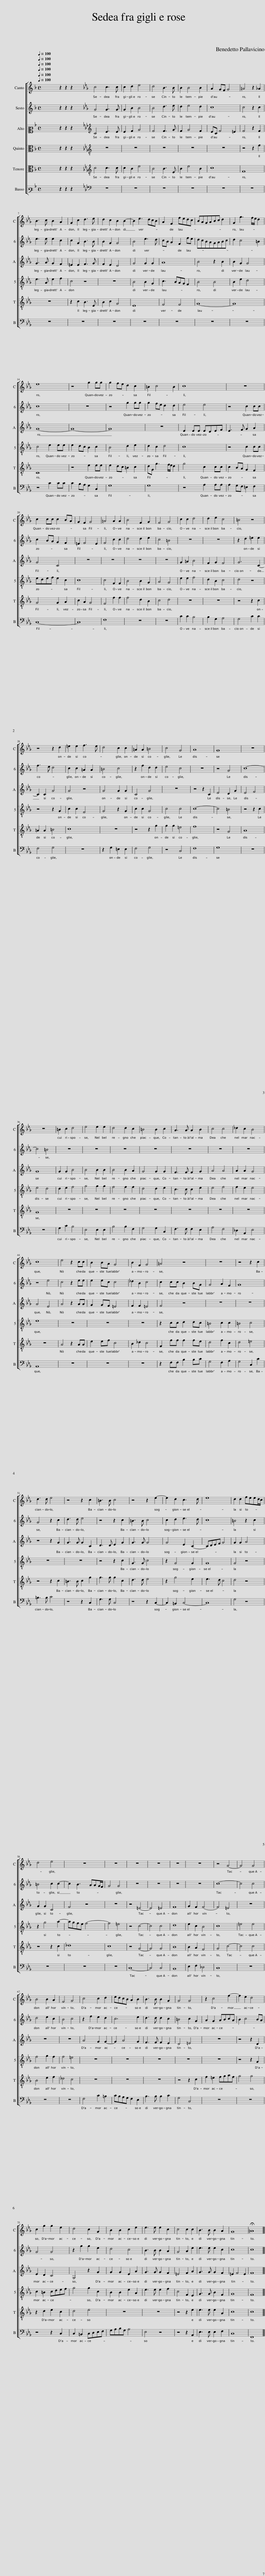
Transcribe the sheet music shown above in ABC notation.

X:1
%%score [ 1 2 3 [ 4 5 ] 6 ]
L:1/8
Q:1/4=100
M:4/4
I:linebreak $
K:F
V:1 treble
V:2 treble
V:3 alto2
V:4 alto
V:5 alto
V:6 bass3
V:1
 x8 | z2 z2 z2 x2 |[K:Eb] c4 c3 c | c2 d2 e4 | d4 B3 B | %5
 B2 B4 B2 | A2 GF G4 | =A4 z2 _A2 |$ B3 c B2 A2 | G2 c2 d3 e | %10
 d2 c2 B2 B2- | B2 e3 dcB | A2 F2 fedc | BAGABc d2 | G2 g3 f/e/ d2 |$ %15
 e8 | z4 g2 gg | g2 fe d2 c2 | =B2 c4 B2 | c8 | %20
 z8 |$ c2 cc c2 BA | G2 F2 G4 | =A4 A2 A2 | B4 F2 G2 | %25
 F4 G4 | c2 c2 d4 | d2 e2 c4 | =B4 z4 |$ z4 z2 d2 | %30
 =e2 e2 f3 e | d4 c2 c2 | =A2 A2 =B4 | c4 G4 | A8 | %35
 G8 | z8 |$ z8 | =B2 c2 d4 | e4 e2 e2 | %40
 d4 d2 c2 | =B4 B2 c2 | A3 A A2 B2 | c4 c4 | _d2 c2 B4 |$ %45
 c8 | e4 z2 cc | B2 BA G4 | B2 F2 G4 | =A4 z4 | %50
 z8 | z4 z2 c2 |$ d3 d e4 | z4 z2 c2 | =B3 B c4 | %55
 z4 z2 e2- | e2 d2 c3 d | e8 | d2 d2 feed/c/ |$ d4 e4 | %60
 z8 | z8 | z8 | z8 | z8 | %65
 z8 | z4 G4- | G4 G4 |$ B4 B2 A2 | F4 G4 | %70
 c4 c2 d2 | edcB A2 B2 | B3 B B2 G2 | G4 G4 | z2 c4 f2- | %75
 f2 e2 d4 |$ c2 g2 g2 e2 | d4 c2 G2 | B2 B2 c2 e2 | e3 e e2 c2 | %80
 c4 c2 c2 | B3 B B2 A2 | G8 | !fermata!=A8 |] %84
V:2
 x8 | z2 z2 z2 x2 |[K:Eb] G4 G3 G | G2 B2 B4 | B4 d3 e | %5
 d2 e4 d2 | c8 | c4 z2 c2 |$ e3 e e2 c2 | c2 G2 B3 B | %10
 B2 G2 G4 | B4 e3 d | cB A2 F2 fe | dcBAGABc | d2 c4 =B2 |$ %15
 c8 | z8 | z4 g2 gg | g2 fe d2 d2 | e4 e4 | %20
 z4 c2 cc |$ c2 BA G2 F2 | =E2 F4 E2 | F4 c2 c2 | d4 d2 e2 | %25
 c4 =B4 | z8 | z8 | z2 d2 =e2 e2 |$ f3 e d4 | %30
 c2 c2 =A2 A2 | =B4 c4 | z2 f2 d2 d2 | e4 c4 | z8 | %35
 z4 G4 | c8- |$ c4 =B4 | z8 | z8 | %40
 z8 | z8 | z8 | z8 | z8 |$ %45
 z4 e4 | c4 z2 ee | e2 ec c4 | _d2 B2 c4 | c2 cc B2 BG | %50
 G4 A2 F2 | G8 |$ G4 z2 c2 | d3 d e4 | z4 z2 c2 | %55
 =B3 B c4 | c2 d2 e3 d | c8 | =B4 z2 c2 |$ =B4 c2 c2- | %60
 c2 B3 AAG/F/ | G4 G4 | z8 | z8 | z8 | %65
 z8 | c8- | c4 c4 |$ d4 e2 c2 | B4 c4 | %70
 z2 f2 e2 d2 | c6 e2 | d3 d d2 c2 | =B4 c2 G2 | A2 G2 ABcA | %75
 B2 c4 BA |$ G4 G4 | z2 g2 g2 e2 | d4 c4 | B3 B B2 A2 | %80
 G4 A2 e2 | e3 e e2 c2 | c8 | c8 |] %84
V:3
 x8 | z2 z2 z2 x2 |[K:Eb][K:treble] C4 E3 E | E2 F2 G4 | F4 F3 G | %5
 F2 G4 F2 | EC F4 =E2 | F4 z2 F2 |$ G3 A G2 F2 | =E2 E2 F3 G | %10
 F2 E2 D4 | G4 G2 G2 | A8 | B4 z2 B2 | B2 G2 G4 |$ %15
 G8- | G8- | G8 | z8 | E2 EE EDEF | %20
 E3 F G2 A2 |$ G4 C4 | z8 | z8 | z8 | %25
 z8 | G2 =A2 B4 | F2 G2 F4 | G6 C2- |$ C2 C2 G4 | %30
 G4 z4 | G4 G2 G2 | C4 G4 | z8 | z4 z2 C2 | %35
 E4 D2 G2 | E4 F4 |$ G8 | G2 G2 B4 | B4 B2 B2 | %40
 B4 B2 A2 | G4 G2 G2 | F3 F F2 G2 | A4 A4 | A2 A2 G4 |$ %45
 A4 E4 | A4 z2 AA | G2 GF =E4 | F2 F2 =E4 | F4 z4 | %50
 z8 | z8 |$ z4 z2 G2 | G3 G G2 C2 | D3 D E2 G2 | %55
 G3 G G4 | G4 E2 C2- | CDEF G4 | G2 G2 A4 |$ G2 G2 C4 | %60
 F4 z4 | z8 | z4 =E4- | E4 =E4 | F8 | %65
 G2 F2 F4- | F4 =E4 | z8 |$ z8 | z8 | %70
 A4 G2 G2- | G2 A4 G2 | F3 F F2 E2 | D4 =E4 | z8 | %75
 z4 z2 D2 |$ E2 D2 C4 | G,4 z2 G2 | G2 G2 E2 A2 | G3 G G2 F2 | %80
 =E4 F2 A2 | G3 G G2 F2 | =E2 F4 E2 | F8 |] %84
V:4
 x8 | z2 z2 z2 x2 |[K:Eb][K:treble-8] z8 | z8 | z8 | %5
 z8 | z8 | z4 z2 f2 |$ e3 A e2 f2 | c4 z4 | %10
 z8 | B4 B2 G2 | c3 BAG F2 | B4 B4 | B2 e2 d4 |$ %15
 c4 e2 ee | e2 dc B2 c2 | B4 d2 e2 | d2 c2 d4 | c8 | %20
 z4 c2 cc |$ edef e2 c2 | c8 | c4 F2 F2 | B4 B2 G2 | %25
 A4 G4 | e2 e2 f4 | d2 B2 c4 | d4 z4 |$ z4 z2 G2 | %30
 c2 c2 F4 | G4 z2 G2 | c2 c2 G4 | c4 c4 | c8- | %35
 c4 =B4 | z4 z2 c2 |$ e4 d4 | d2 e2 f4 | g4 g2 g2 | %40
 f4 f2 f2 | d4 d2 e2 | c3 c c2 e2 | e4 f4 | f2 e2 e4 |$ %45
 e8 | z8 | z8 | z8 | z2 cc d2 dc | %50
 =B4 c2 c2 | =B4 c4 |$ z8 | z8 | z4 z2 c2 | %55
 G3 G c4 | z2 G4 G2 | G8 | G4 z4 |$ z2 g4 a2- | %60
 agfe f4- | f4 =e4 | z4 c4- | c4 c4 | d8 | %65
 e2 c2 B4 | c8 | =e4 e4 |$ f4 g2 f2 | f4 =e4 | %70
 z8 | z8 | z8 | z8 | z8 | %75
 z4 z2 G2 |$ c2 =B2 cdef | g4 g2 c2 | B2 B2 e2 A2 | e3 e e2 f2 | %80
 c4 F2 E2 | G3 G B2 F2 | G8 | F8 |] %84
V:5
 x8 | z2 z2 z2 x2 |[K:Eb][K:treble-8] c4 c3 c | c2 B2 e4 | B4 B3 E | %5
 B2 e4 B2 | c8 | F8 |$ z8 | z2 c2 B3 E | %10
 B2 c2 G4 | E8 | F4 F4 | G8- | G8 |$ %15
 C8 | z4 e2 ee | e2 dc =B2 c2 | dG g3 f/e/ d2 | g4 c2 cc | %20
 c2 BA G2 F2 |$ G4 G2 A2 | c2 A2 G4 | F4 f2 f2 | f4 d2 B2 | %25
 c4 d4 | z8 | z8 | z4 z2 c2 |$ =A2 A2 =B4 | %30
 c8 | z8 | z4 z2 g2 | g2 g2 =e4 | f8 | %35
 z4 G4 | A8 |$ G8 | z8 | z8 | %40
 z8 | z8 | z8 | z8 | z8 |$ %45
 z8 | A4 z2 AA | e2 ef c4 | B2 _d2 c4 | F2 ff f2 fe | %50
 d4 f2 c2 | d4 =e4 |$ z4 z2 c2 | =B3 B c2 g2 | g3 g g2 c2 | %55
 d3 d e4 | z2 g4 e2 | e3 d c4 | d4 z4 |$ z4 z2 c2 | %60
 _d8 | c8 | z4 G4- | G4 G4 | B8 | %65
 B2 A2 F4 | G4 c4- | c4 c4 |$ B4 e2 f2 | _d4 c4 | %70
 z8 | z8 | z8 | z4 z2 c2 | f2 =e2 fgaf | %75
 g4 g4 |$ z2 d2 e2 c2 | d4 e4 | z8 | z8 | %80
 z4 z2 e2 | e3 e e2 A2 | c8 | c8 |] %84
V:6
 x8 | z2 z2 z2 x2 |[K:Eb][K:bass] z8 | z8 | z8 | %5
 z8 | z8 | z8 |$ z8 | z8 | %10
 z8 | z8 | z8 | z8 | z8 |$ %15
 z4 C2 CC | C2 B,A, G,2 C,2 | G,8 | G,8 | z4 A,2 A,A, | %20
 A,2 G,F, =E,2 F,2 |$ C,8- | C,8 | F,8 | z8 | %25
 z8 | C2 C2 B,4 | B,2 G,2 A,4 | G,4 C2 C2 |$ F,4 G,4 | %30
 z8 | z2 G,2 =E,2 E,2 | F,4 G,4 | z4 C,4 | F,8 | %35
 G,8 | z8 |$ z8 | G,2 C2 B,4 | E,4 E,2 E,2 | %40
 B,4 B,2 F,2 | G,4 G,2 C,2 | F,3 F, F,2 E,2 | A,4 F,4 | _D,2 A,,2 E,4 |$ %45
 A,,8 | z8 | z8 | z8 | z2 F,F, B,2 B,C | %50
 G,4 F,2 A,2 | G,4 C,2 C2 |$ =B,3 B, C4 | z4 z2 C,2 | G,3 G, C,4 | %55
 z4 z2 C,2- | C,2 =B,,2 C,4- | C,8 | G,4 z4 |$ z8 | %60
 z8 | z8 | C,8- | C,4 C,4 | B,,8 | %65
 E,2 F,2 _D,4 | C,8 | z8 |$ z8 | z8 | %70
 F,4 C2 =B,2 | CB,A,G, F,2 E,2 | B,3 B, B,2 C2 | G,4 C,4 | z8 | %75
 z8 |$ z4 z2 C,2 | C,2 =B,,2 C,D,E,F, | G,A,B,G, A,4 | E,4 z4 | %80
 z4 z2 A,,2 | E,3 E, E,2 F,2 | C,8 | F,,8 |] %84
